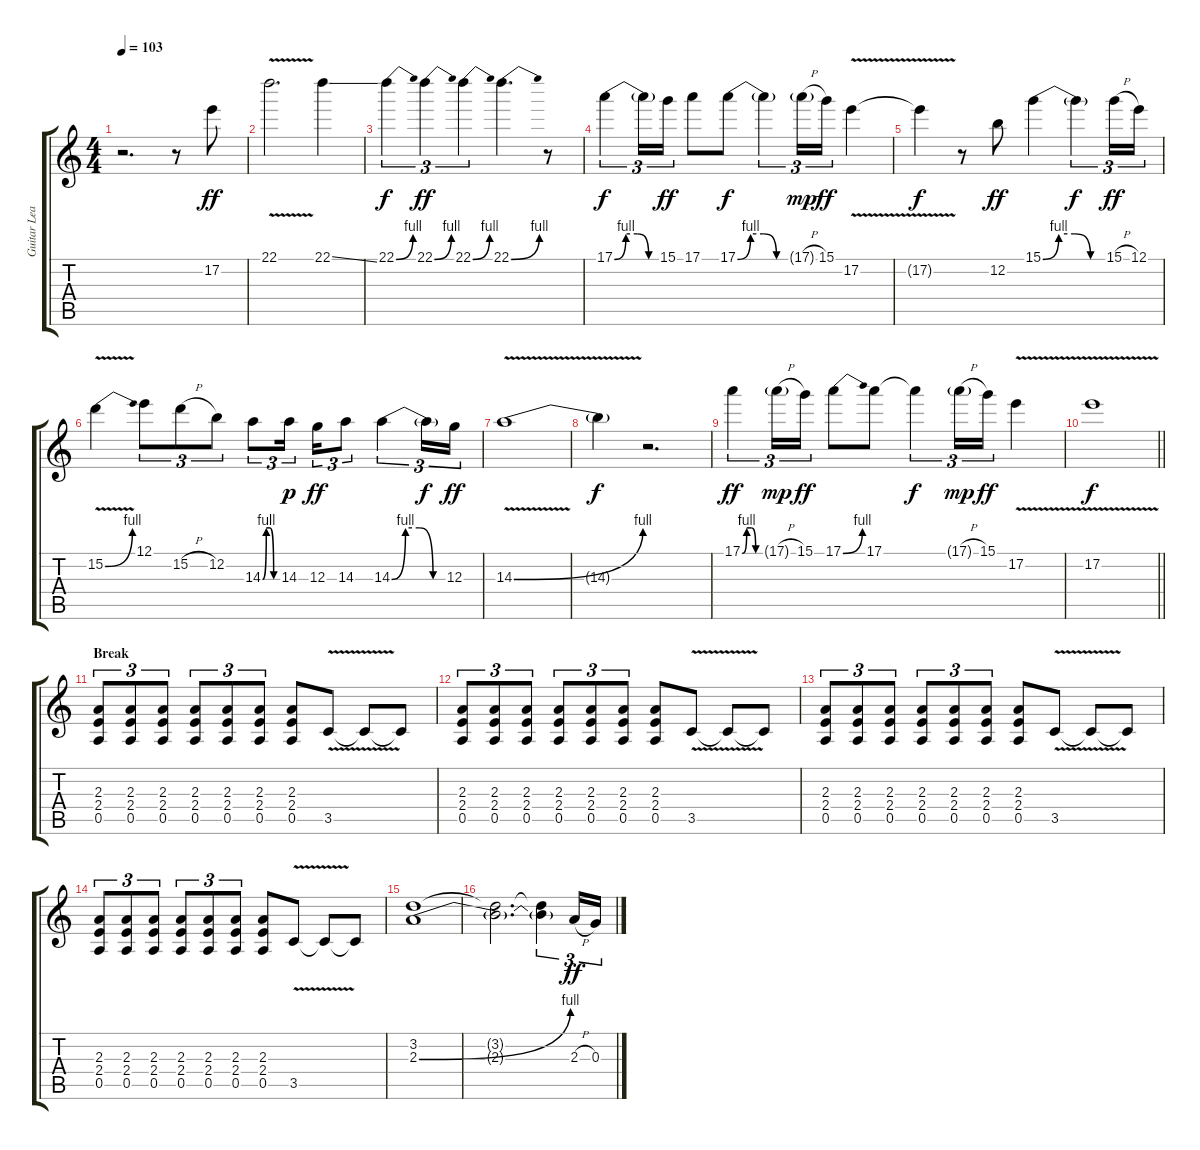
\track ("Guitar Lead" "Guitar Lea") {instrument distortionguitar}
\staff {score tabs}
\tuning (E4 B3 G3 D3 A2 E2) {hide}
\ts (4 4)
\tempo 103
\clef g2
\ks c
r.2{d dy f} r.8 17.2.8{dy ff} |
22.1{v}.2{d} 22.1{ss}.4 |
22.1{be (bend 0 0 60 4)}.4{tu (3 2) dy f} 22.1{be (bend 0 0 60 4)}.4{tu (3 2) dy ff} 22.1{be (bend 0 0 60 4)}.4{tu (3 2)} 22.1{be (bend 0 0 60 4)}.4{d} r.8 |
17.1{be (custom 0 0 15 4 30 4 45 0 60 0)}.4{tu (3 2) dy f} 17.1{t}.16{tu (3 2)} 15.1.16{tu (3 2) dy ff} 17.1.8 17.1{be (custom 0 0 15 4 30 4 45 0 60 0)}.8{dy f} 17.1{t}.4{tu (3 2)} 17.1{h g}.16{tu (3 2) dy mp} 15.1.16{tu (3 2) dy ff} 17.2{v}.4 |
17.2{t}.4{dy f} r.8 12.2.8{dy ff} 15.1{be (custom 0 0 15 4 30 4 45 0 60 0)}.4 15.1{t}.4{tu (3 2) dy f} 15.1{h}.16{tu (3 2) dy ff} 12.1.16{tu (3 2)} |
15.2{be (bend 0 0 60 4) v}.4 12.1.8{tu (3 2)} 15.2{h}.8{tu (3 2)} 12.2.8{tu (3 2)} 14.3{be (custom 0 0 15 4 30 4 45 0 60 0)}.8{tu (3 2)} 14.3.16{tu (3 2) dy p beam splitsecondary} 12.3.16{tu (3 2) dy ff} 14.3.8{tu (3 2)} 14.3{be (custom 0 0 15 4 30 4 45 0 60 0)}.4{tu (3 2)} 14.3{t}.16{tu (3 2) dy f} 12.3.16{tu (3 2) dy ff} |
14.3{be (bend 0 0 60 4) v}.1 |
14.3{t}.4{dy f} r.2{d} |
17.1{be (custom 0 0 15 4 30 4 45 0 60 0)}.4{tu (3 2) dy ff} 17.1{h g}.16{tu (3 2) dy mp} 15.1.16{tu (3 2) dy ff} 17.1{be (bend 0 0 60 4)}.8 17.1.8 17.1{t}.4{tu (3 2) dy f} 17.1{h g}.16{tu (3 2) dy mp} 15.1.16{tu (3 2) dy ff} 17.2{v}.4 |
\barLineRight lightlight
17.2{v}.1{dy f} |
\section ("" "Break")
(2.3 2.4 0.5).8{tu (3 2)} (2.3 2.4 0.5).8{tu (3 2)} (2.3 2.4 0.5).8{tu (3 2)} (2.3 2.4 0.5).8{tu (3 2)} (2.3 2.4 0.5).8{tu (3 2)} (2.3 2.4 0.5).8{tu (3 2)} (2.3 2.4 0.5).8 3.5{v}.8 3.5{t}.8 3.5{t}.8 |
(2.3 2.4 0.5).8{tu (3 2)} (2.3 2.4 0.5).8{tu (3 2)} (2.3 2.4 0.5).8{tu (3 2)} (2.3 2.4 0.5).8{tu (3 2)} (2.3 2.4 0.5).8{tu (3 2)} (2.3 2.4 0.5).8{tu (3 2)} (2.3 2.4 0.5).8 3.5{v}.8 3.5{t}.8 3.5{t}.8 |
(2.3 2.4 0.5).8{tu (3 2)} (2.3 2.4 0.5).8{tu (3 2)} (2.3 2.4 0.5).8{tu (3 2)} (2.3 2.4 0.5).8{tu (3 2)} (2.3 2.4 0.5).8{tu (3 2)} (2.3 2.4 0.5).8{tu (3 2)} (2.3 2.4 0.5).8 3.5{v}.8 3.5{t}.8 3.5{t}.8 |
(2.3 2.4 0.5).8{tu (3 2)} (2.3 2.4 0.5).8{tu (3 2)} (2.3 2.4 0.5).8{tu (3 2)} (2.3 2.4 0.5).8{tu (3 2)} (2.3 2.4 0.5).8{tu (3 2)} (2.3 2.4 0.5).8{tu (3 2)} (2.3 2.4 0.5).8 3.5{v}.8 3.5{t}.8 3.5{t}.8 |
(3.2 2.3{be (bend 0 0 60 4)}).1 |
(3.2{t} 2.3{t}).2{d} (3.2{t} 2.3{t}).4{tu (3 2)} 2.3{h}.16{tu (3 2) dy ff} 0.3.16{tu (3 2)}
